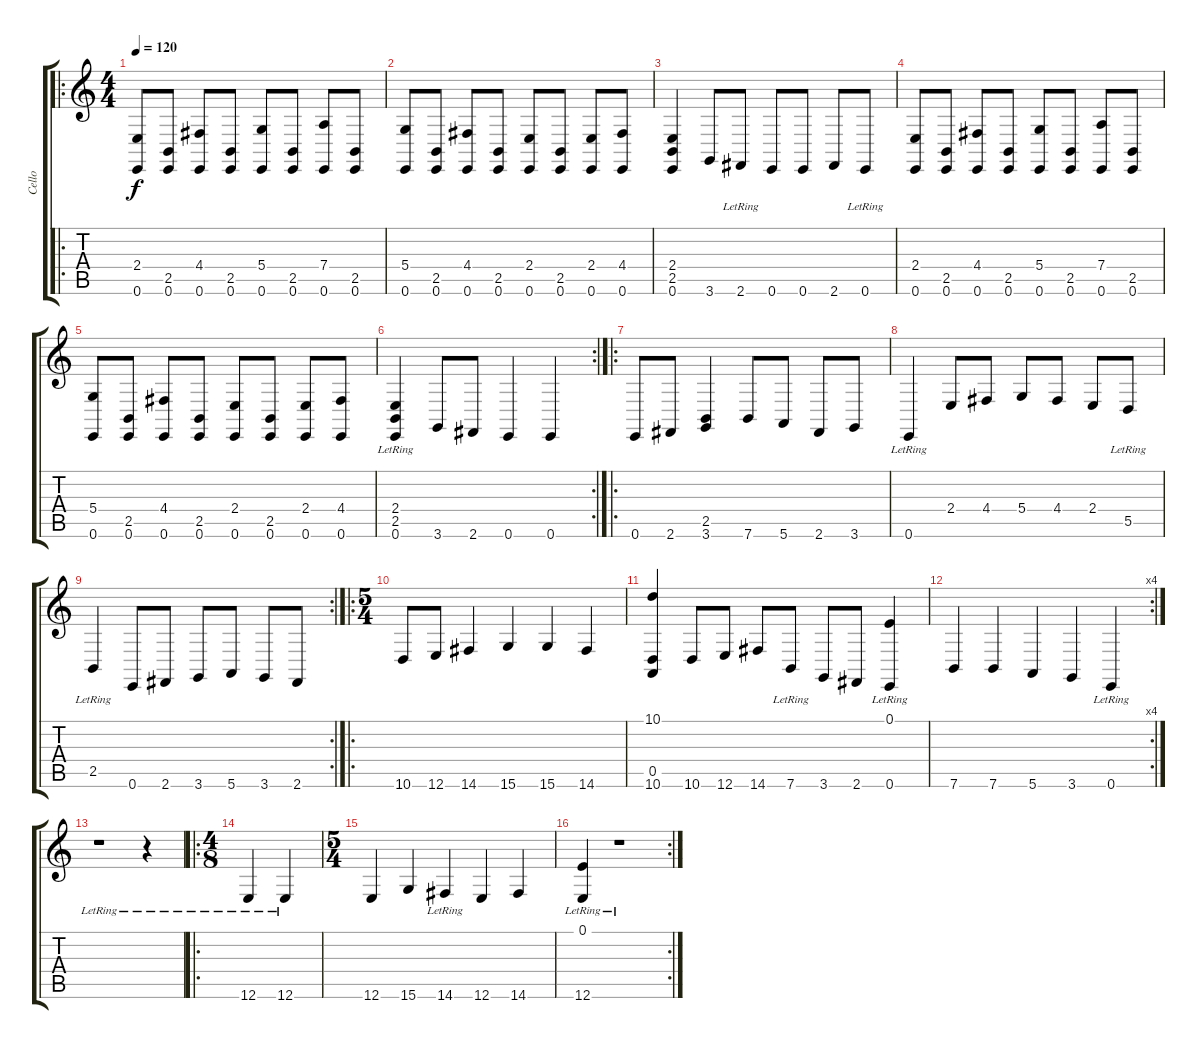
\track ("Cello" "Cello") {instrument cello}
\staff {score tabs}
\tuning (E4 B3 G3 D3 A2 E2) {hide}
\ro
\ts (4 4)
\tempo 120
\clef g2
\ks c
(2.4 0.6).8{dy f instrument cello} (2.5 0.6).8 (4.4 0.6).8 (2.5 0.6).8 (5.4 0.6).8 (2.5 0.6).8 (7.4 0.6).8 (2.5 0.6).8 |
(5.4 0.6).8 (2.5 0.6).8 (4.4 0.6).8 (2.5 0.6).8 (2.4 0.6).8 (2.5 0.6).8 (2.4 0.6).8 (4.4 0.6).8 |
(2.4 2.5 0.6).4 3.6.8 2.6{lr}.8 0.6.8 0.6.8 2.6.8 0.6{lr}.8 |
(2.4 0.6).8 (2.5 0.6).8 (4.4 0.6).8 (2.5 0.6).8 (5.4 0.6).8 (2.5 0.6).8 (7.4 0.6).8 (2.5 0.6).8 |
(5.4 0.6).8 (2.5 0.6).8 (4.4 0.6).8 (2.5 0.6).8 (2.4 0.6).8 (2.5 0.6).8 (2.4 0.6).8 (4.4 0.6).8 |
\rc 2
(2.4{lr} 2.5 0.6).4 3.6.8 2.6.8 0.6.4 0.6.4 |
\ro
0.6.8 2.6.8 (2.5 3.6).4 7.6.8 5.6.8 2.6.8 3.6.8 |
0.6{lr}.4 2.4.8 4.4.8 5.4.8 4.4.8 2.4.8 5.5{lr}.8 |
\rc 2
2.5{lr}.4 0.6.8 2.6.8 3.6.8 5.6.8 3.6.8 2.6.8 |
\ro
\ts (5 4)
10.6.8 12.6.8 14.6.4 15.6.4 15.6.4 14.6.4 |
(10.1 0.5 10.6).4 10.6.8 12.6.8 14.6.8 7.6{lr}.8 3.6.8 2.6.8 (0.1{lr} 0.6{lr}).4 |
\rc 4
7.6.4 7.6.4 5.6.4 3.6.4 0.6{lr}.4 |
r.1 r.4 |
\ro
\ts (4 8)
12.6{lr}.4 12.6{lr}.4 |
\ts (5 4)
12.6.4 15.6.4 14.6{lr}.4 12.6.4 14.6.4 |
\rc 2
(0.1{lr} 12.6{lr}).4 r.1
